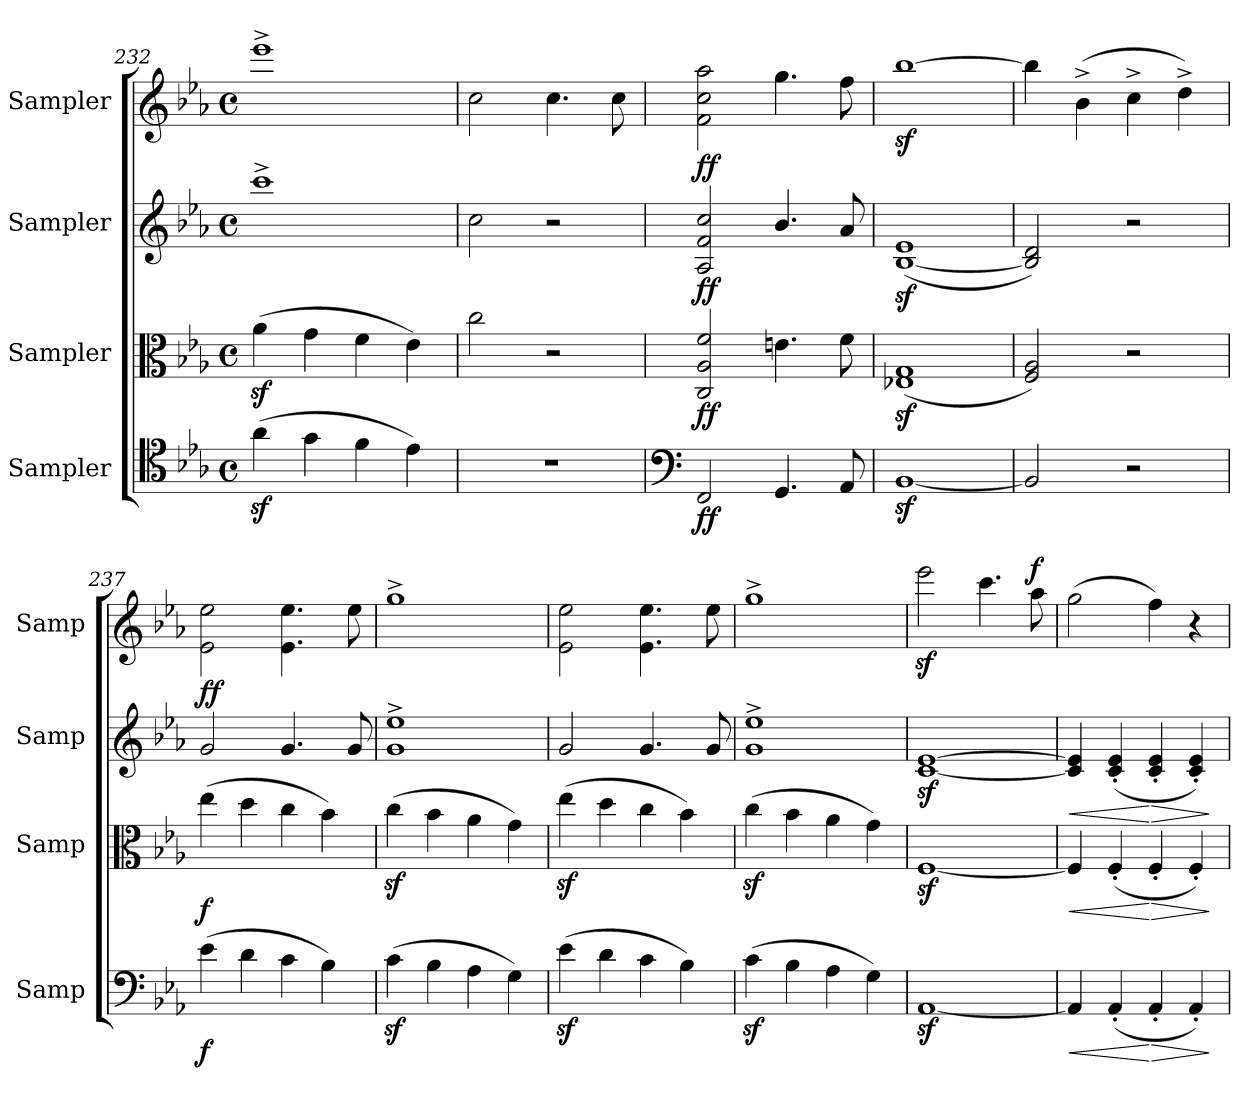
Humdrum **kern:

**kern	**dynam	**kern	**dynam	**kern	**dynam	**kern	**dynam
*part4	*part4	*part3	*part3	*part2	*part2	*part1	*part1
*staff4	*staff4	*staff3	*staff3	*staff2	*staff2	*staff1	*staff1
*I"Sampler	*	*I"Sampler	*	*I"Sampler	*	*I"Sampler	*
*I'Samp	*	*I'Samp	*	*I'Samp	*	*I'Samp	*
*clefC4	*	*clefC3	*	*clefG2	*	*clefG2	*
*k[b-e-a-]	*	*k[b-e-a-]	*	*k[b-e-a-]	*	*k[b-e-a-]	*
*M4/4	*	*M4/4	*	*M4/4	*	*M4/4	*
*met(c)	*	*met(c)	*	*met(c)	*	*met(c)	*
=232	=232	=232	=232	=232	=232	=232	=232
(4a-z<\	.	(4a-z<\	.	1ccc^	.	1eee-^	.
4g\	.	4g\	.	.	.	.	.
4f\	.	4f\	.	.	.	.	.
4e-\)	.	4e-\)	.	.	.	.	.
=233	=233	=233	=233	=233	=233	=233	=233
1r	.	2cc\	.	2cc\	.	2cc\	.
.	.	2r	.	2r	.	4.cc\	.
.	.	.	.	.	.	8cc\	.
=234	=234	=234	=234	=234	=234	=234	=234
*clefF4	*	*	*	*	*	*	*
!	!LO:DY:b	!	!LO:DY:b	!	!LO:DY:b	!	!LO:DY:b
2FF/	ff	2C/ 2A-/ 2f/	ff	2A-/ 2f/ 2cc/	ff	2f\ 2cc\ 2aa-\	ff
4.GG/	.	4.en\	.	4.b-/	.	4.gg\	.
8AA-/	.	8f\	.	8a-/	.	8ff\	.
=235	=235	=235	=235	=235	=235	=235	=235
[1BB-z<	.	(1E-Xz< 1Gz<	.	([1B-z< 1e-z<	.	[1bb-z<	.
=236	=236	=236	=236	=236	=236	=236	=236
2BB-/]	.	2F/ 2A-/)	.	2B-/] 2d/)	.	4bb-\]	.
.	.	.	.	.	.	(4b-^\	.
2r	.	2r	.	2r	.	4cc^\	.
.	.	.	.	.	.	4dd^\)	.
=237	=237	=237	=237	=237	=237	=237	=237
!	!LO:DY:b	!	!LO:DY:b	!	!LO:DY:b	!	!
!	!	!	!	!	!LO:DY:n=1:a	!	!
(4e-\	f	(4ee-\	f	2g/	f f	2e-\ 2ee-\	.
4d\	.	4dd\	.	.	.	.	.
4c\	.	4cc\	.	4.g/	.	4.e-\ 4.ee-\	.
4B-\)	.	4b-\)	.	.	.	.	.
.	.	.	.	8g/	.	8ee-\	.
=238	=238	=238	=238	=238	=238	=238	=238
(4cz<\	.	(4ccz<\	.	1g^ 1ee-^	.	1gg^	.
4B-\	.	4b-\	.	.	.	.	.
4A-\	.	4a-\	.	.	.	.	.
4G\)	.	4g\)	.	.	.	.	.
=239	=239	=239	=239	=239	=239	=239	=239
(4e-z<\	.	(4ee-z<\	.	2g/	.	2e-\ 2ee-\	.
4d\	.	4dd\	.	.	.	.	.
4c\	.	4cc\	.	4.g/	.	4.e-\ 4.ee-\	.
4B-\)	.	4b-\)	.	.	.	.	.
.	.	.	.	8g/	.	8ee-\	.
=240	=240	=240	=240	=240	=240	=240	=240
(4cz<\	.	(4ccz<\	.	1g^ 1ee-^	.	1gg^	.
4B-\	.	4b-\	.	.	.	.	.
4A-\	.	4a-\	.	.	.	.	.
4G\)	.	4g\)	.	.	.	.	.
!!LO:LB:g=z
=241	=241	=241	=241	=241	=241	=241	=241
[1AA-z<	.	[1Fz<	.	[1cz< [1e-z<	.	2eee-z<\	.
.	.	.	.	.	.	4.ccc\	.
!	!	!	!	!	!	!	!LO:DY:a
.	.	.	.	.	.	8aa-\	f
=242	=242	=242	=242	=242	=242	=242	=242
!	!LO:HP:b	!	!LO:HP:b	!	!LO:HP:b	!	!
4AA-/]	<	4F/]	<	4c/] 4e-/]	<	(2gg\	.
(4AA-'/	.	(4F'/	.	(4c/' 4e-/'	.	.	.
!	!LO:HP:n=1:b	!	!LO:HP:n=1:b	!	!LO:HP:n=1:b	!	!
4AA-'/	[ >	4F'/	[ >	4c/' 4e-/'	[ >	4ff\)	.
4AA-'/)	.	4F'/)	.	4c/' 4e-/')	.	4r	.
.	]	.	]	.	]	.	.
=	=	=	=	=	=	=	=
*-	*-	*-	*-	*-	*-	*-	*-
